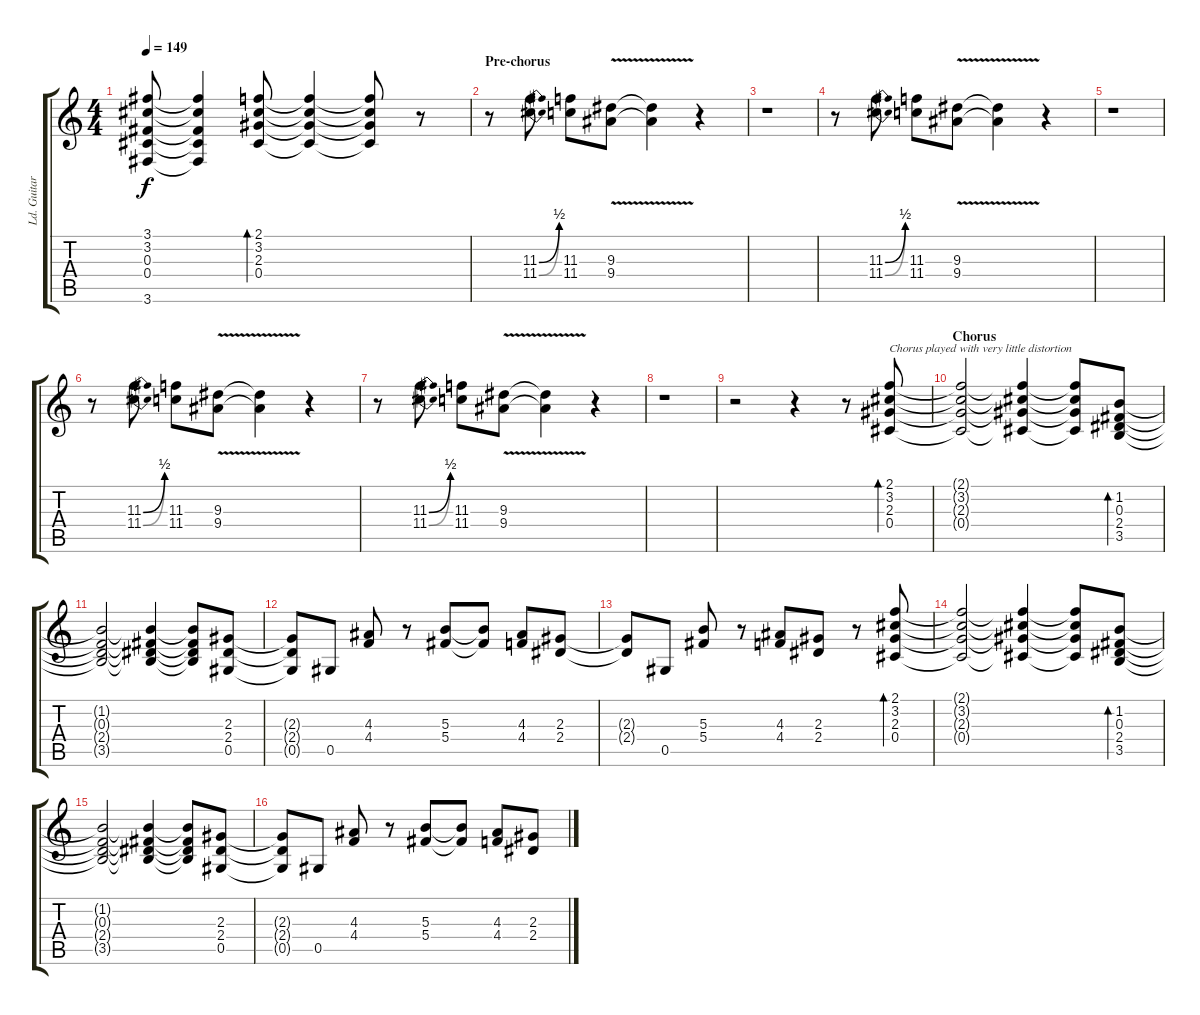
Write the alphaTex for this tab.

\track ("Ld. Guitar" "Ld. Guitar") {instrument overdrivenguitar}
\staff {score tabs}
\tuning (Eb4 Bb3 Gb3 Db3 Ab2 Eb2) {hide}
\ts (4 4)
\tempo 149
\clef g2
\ks c
(3.1{t} 3.2{t} 0.3{t} 0.4{t} 3.6{t}).8{dy f} (3.1{t} 3.2{t} 0.3{t} 0.4{t} 3.6{t}).4 (2.1 3.2 2.3 0.4).8{bd 60} (2.1{t} 3.2{t} 2.3{t} 0.4{t}).4 (2.1{t} 3.2{t} 2.3{t} 0.4{t}).8 r.8 |
\section ("" "Pre-chorus")
r.8{volume 10 balance 11} (11.3{be (bend 0 0 60 2)} 11.4{be (bend 0 0 60 2)}).8 (11.3 11.4).8 (9.3 9.4{v}).8 (9.3{t} 9.4{t}).4 r.4 |
r.1 |
r.8 (11.3{be (bend 0 0 60 2)} 11.4{be (bend 0 0 60 2)}).8 (11.3 11.4).8 (9.3 9.4{v}).8 (9.3{t} 9.4{t}).4 r.4 |
r.1 |
r.8 (11.3{be (bend 0 0 60 2)} 11.4{be (bend 0 0 60 2)}).8 (11.3 11.4).8 (9.3 9.4{v}).8 (9.3{t} 9.4{t}).4 r.4 |
r.8 (11.3{be (bend 0 0 60 2)} 11.4{be (bend 0 0 60 2)}).8 (11.3 11.4).8 (9.3 9.4{v}).8 (9.3{t} 9.4{t}).4 r.4 |
r.1 |
r.2 r.4 r.8 (2.1 3.2 2.3 0.4).8{bd 480 txt "Chorus played with very little distortion" volume 12 balance 11 instrument electricguitarclean} |
\section ("" "Chorus")
(2.1{t} 3.2{t} 2.3{t} 0.4{t}).2{volume 12 balance 11 instrument electricguitarclean} (2.1{t} 3.2{t} 2.3{t} 0.4{t}).4 (2.1{t} 3.2{t} 2.3{t} 0.4{t}).8 (1.2 0.3 2.4 3.5).8{bd 480} |
(1.2{t} 0.3{t} 2.4{t} 3.5{t}).2 (1.2{t} 0.3{t} 2.4{t} 3.5{t}).4 (1.2{t} 0.3{t} 2.4{t} 3.5{t}).8 (2.3 2.4 0.5).8 |
(2.3{t} 2.4{t} 0.5{t}).8 0.5.8 (4.3 4.4).8 r.8 (5.3 5.4).8 (5.3{t} 5.4{t}).8 (4.3 4.4).8 (2.3 2.4).8 |
(2.3{t} 2.4{t}).8 0.5.8 (5.3 5.4).8 r.8 (4.3 4.4).8 (2.3 2.4).8 r.8 (2.1 3.2 2.3 0.4).8{bd 480} |
(2.1{t} 3.2{t} 2.3{t} 0.4{t}).2 (2.1{t} 3.2{t} 2.3{t} 0.4{t}).4 (2.1{t} 3.2{t} 2.3{t} 0.4{t}).8 (1.2 0.3 2.4 3.5).8{bd 480} |
(1.2{t} 0.3{t} 2.4{t} 3.5{t}).2 (1.2{t} 0.3{t} 2.4{t} 3.5{t}).4 (1.2{t} 0.3{t} 2.4{t} 3.5{t}).8 (2.3 2.4 0.5).8 |
(2.3{t} 2.4{t} 0.5{t}).8 0.5.8 (4.3 4.4).8 r.8 (5.3 5.4).8 (5.3{t} 5.4{t}).8 (4.3 4.4).8 (2.3 2.4).8
